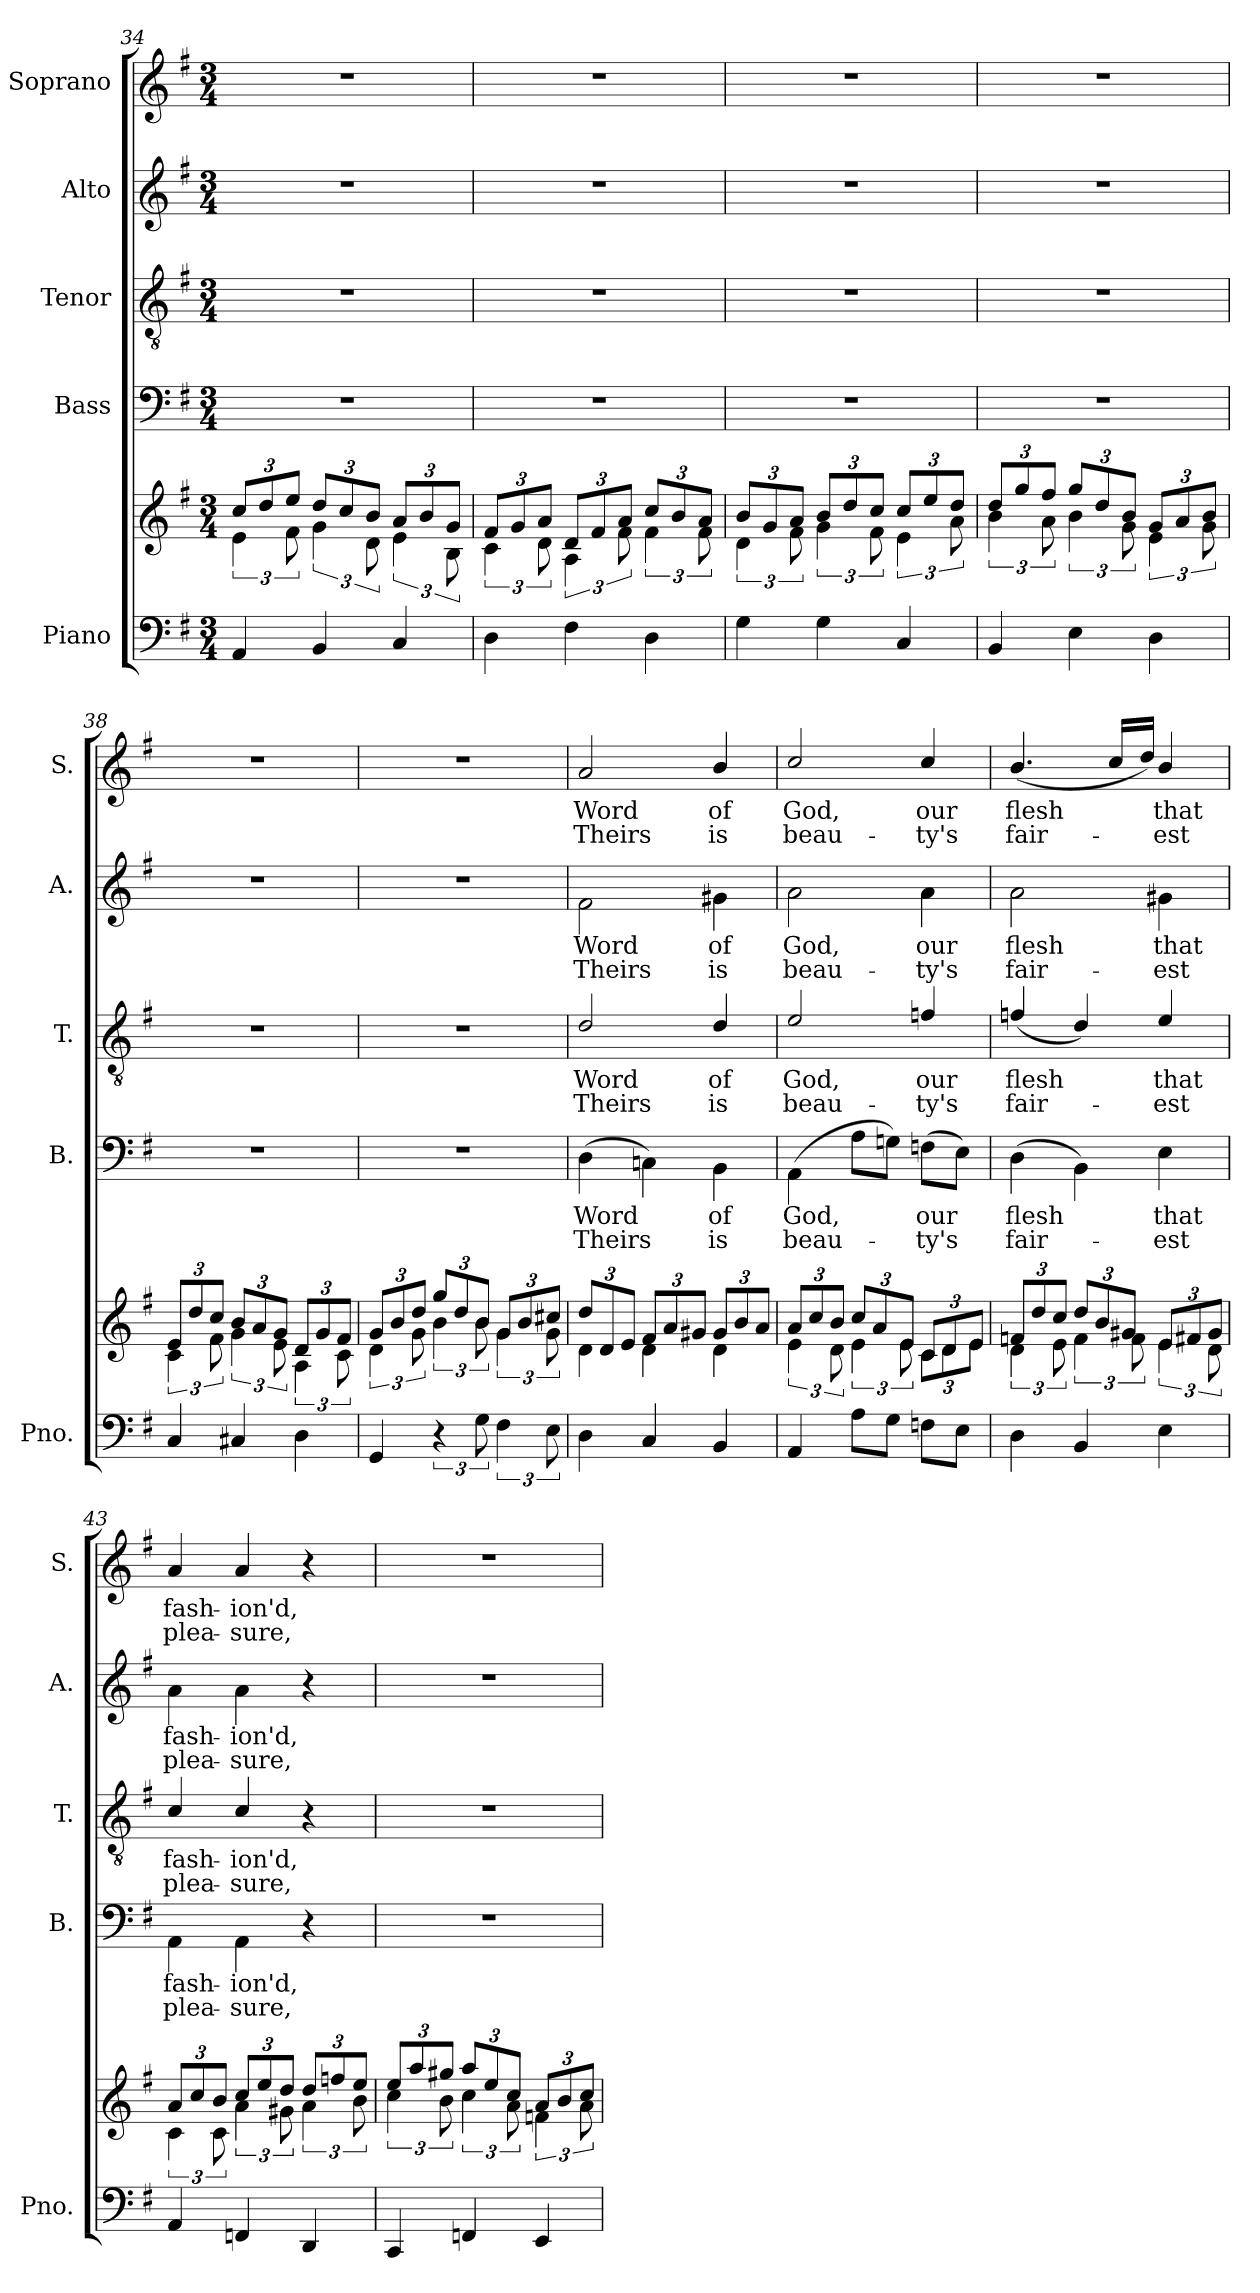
**kern	**kern	**kern	**text	**text	**kern	**text	**text	**kern	**text	**text	**kern	**text	**text
*part5	*part5	*part4	*part4	*part4	*part3	*part3	*part3	*part2	*part2	*part2	*part1	*part1	*part1
*staff6	*staff5	*staff4	*staff4	*staff4	*staff3	*staff3	*staff3	*staff2	*staff2	*staff2	*staff1	*staff1	*staff1
*I"Piano	*	*I"Bass	*	*	*I"Tenor	*	*	*I"Alto	*	*	*I"Soprano	*	*
*I'Pno.	*	*I'B.	*	*	*I'T.	*	*	*I'A.	*	*	*I'S.	*	*
*clefF4	*clefG2	*clefF4	*	*	*clefGv2	*	*	*clefG2	*	*	*clefG2	*	*
*k[f#]	*k[f#]	*k[f#]	*	*	*k[f#]	*	*	*k[f#]	*	*	*k[f#]	*	*
*G:	*G:	*G:	*	*	*G:	*	*	*G:	*	*	*G:	*	*
*M3/4	*M3/4	*M3/4	*	*	*M3/4	*	*	*M3/4	*	*	*M3/4	*	*
=34	=34	=34	=34	=34	=34	=34	=34	=34	=34	=34	=34	=34	=34
*	*^	*	*	*	*	*	*	*	*	*	*	*	*
*	*	*Xbrackettup	*	*	*	*	*	*	*	*	*	*	*	*
4AA/	6e\	12cc/L	2.r	.	.	2.r	.	.	2.r	.	.	2.r	.	.
.	.	12dd/	.	.	.	.	.	.	.	.	.	.	.	.
.	12f#\	12ee/J	.	.	.	.	.	.	.	.	.	.	.	.
*	*brackettup	*Xbrackettup	*	*	*	*	*	*	*	*	*	*	*	*
4BB/	6g\	12dd/L	.	.	.	.	.	.	.	.	.	.	.	.
.	.	12cc/	.	.	.	.	.	.	.	.	.	.	.	.
.	12d\	12b/J	.	.	.	.	.	.	.	.	.	.	.	.
*	*brackettup	*Xbrackettup	*	*	*	*	*	*	*	*	*	*	*	*
4C/	6e\	12a/L	.	.	.	.	.	.	.	.	.	.	.	.
.	.	12b/	.	.	.	.	.	.	.	.	.	.	.	.
.	12B\	12g/J	.	.	.	.	.	.	.	.	.	.	.	.
=35	=35	=35	=35	=35	=35	=35	=35	=35	=35	=35	=35	=35	=35	=35
*	*brackettup	*Xbrackettup	*	*	*	*	*	*	*	*	*	*	*	*
4D\	6c\	12f#/L	2.r	.	.	2.r	.	.	2.r	.	.	2.r	.	.
.	.	12g/	.	.	.	.	.	.	.	.	.	.	.	.
.	12d\	12a/J	.	.	.	.	.	.	.	.	.	.	.	.
*	*brackettup	*Xbrackettup	*	*	*	*	*	*	*	*	*	*	*	*
4F#\	6A\	12d/L	.	.	.	.	.	.	.	.	.	.	.	.
.	.	12f#/	.	.	.	.	.	.	.	.	.	.	.	.
.	12f#\	12a/J	.	.	.	.	.	.	.	.	.	.	.	.
*	*brackettup	*Xbrackettup	*	*	*	*	*	*	*	*	*	*	*	*
4D\	6f#\	12cc/L	.	.	.	.	.	.	.	.	.	.	.	.
.	.	12b/	.	.	.	.	.	.	.	.	.	.	.	.
.	12f#\	12a/J	.	.	.	.	.	.	.	.	.	.	.	.
!!LO:PB:g=z
=36	=36	=36	=36	=36	=36	=36	=36	=36	=36	=36	=36	=36	=36	=36
*	*brackettup	*Xbrackettup	*	*	*	*	*	*	*	*	*	*	*	*
4G\	6d\	12b/L	2.r	.	.	2.r	.	.	2.r	.	.	2.r	.	.
.	.	12g/	.	.	.	.	.	.	.	.	.	.	.	.
.	12f#\	12a/J	.	.	.	.	.	.	.	.	.	.	.	.
*	*brackettup	*Xbrackettup	*	*	*	*	*	*	*	*	*	*	*	*
4G\	6g\	12b/L	.	.	.	.	.	.	.	.	.	.	.	.
.	.	12dd/	.	.	.	.	.	.	.	.	.	.	.	.
.	12f#\	12cc/J	.	.	.	.	.	.	.	.	.	.	.	.
*	*brackettup	*Xbrackettup	*	*	*	*	*	*	*	*	*	*	*	*
4C/	6e\	12cc/L	.	.	.	.	.	.	.	.	.	.	.	.
.	.	12ee/	.	.	.	.	.	.	.	.	.	.	.	.
.	12a\	12dd/J	.	.	.	.	.	.	.	.	.	.	.	.
=37	=37	=37	=37	=37	=37	=37	=37	=37	=37	=37	=37	=37	=37	=37
*	*brackettup	*Xbrackettup	*	*	*	*	*	*	*	*	*	*	*	*
4BB/	6b\	12dd/L	2.r	.	.	2.r	.	.	2.r	.	.	2.r	.	.
.	.	12gg/	.	.	.	.	.	.	.	.	.	.	.	.
.	12a\	12ff#/J	.	.	.	.	.	.	.	.	.	.	.	.
*	*brackettup	*Xbrackettup	*	*	*	*	*	*	*	*	*	*	*	*
4E\	6b\	12gg/L	.	.	.	.	.	.	.	.	.	.	.	.
.	.	12dd/	.	.	.	.	.	.	.	.	.	.	.	.
.	12g\	12b/J	.	.	.	.	.	.	.	.	.	.	.	.
*	*brackettup	*Xbrackettup	*	*	*	*	*	*	*	*	*	*	*	*
4D\	6e\	12g/L	.	.	.	.	.	.	.	.	.	.	.	.
.	.	12a/	.	.	.	.	.	.	.	.	.	.	.	.
.	12g\	12b/J	.	.	.	.	.	.	.	.	.	.	.	.
=38	=38	=38	=38	=38	=38	=38	=38	=38	=38	=38	=38	=38	=38	=38
*	*brackettup	*Xbrackettup	*	*	*	*	*	*	*	*	*	*	*	*
4C/	6c\	12e/L	2.r	.	.	2.r	.	.	2.r	.	.	2.r	.	.
.	.	12dd/	.	.	.	.	.	.	.	.	.	.	.	.
.	12f#\	12cc/J	.	.	.	.	.	.	.	.	.	.	.	.
*	*brackettup	*Xbrackettup	*	*	*	*	*	*	*	*	*	*	*	*
4C#X/	6g\	12b/L	.	.	.	.	.	.	.	.	.	.	.	.
.	.	12a/	.	.	.	.	.	.	.	.	.	.	.	.
.	12e\	12g/J	.	.	.	.	.	.	.	.	.	.	.	.
*	*brackettup	*Xbrackettup	*	*	*	*	*	*	*	*	*	*	*	*
4D\	6A\	12d/L	.	.	.	.	.	.	.	.	.	.	.	.
.	.	12g/	.	.	.	.	.	.	.	.	.	.	.	.
.	12c\	12f#/J	.	.	.	.	.	.	.	.	.	.	.	.
=39	=39	=39	=39	=39	=39	=39	=39	=39	=39	=39	=39	=39	=39	=39
*	*brackettup	*Xbrackettup	*	*	*	*	*	*	*	*	*	*	*	*
4GG/	6d\	12g/L	2.r	.	.	2.r	.	.	2.r	.	.	2.r	.	.
.	.	12b/	.	.	.	.	.	.	.	.	.	.	.	.
.	12g\	12dd/J	.	.	.	.	.	.	.	.	.	.	.	.
*	*brackettup	*Xbrackettup	*	*	*	*	*	*	*	*	*	*	*	*
6r	6b\	12gg/L	.	.	.	.	.	.	.	.	.	.	.	.
.	.	12dd/	.	.	.	.	.	.	.	.	.	.	.	.
12G\	12b\	12b/J	.	.	.	.	.	.	.	.	.	.	.	.
*	*brackettup	*Xbrackettup	*	*	*	*	*	*	*	*	*	*	*	*
6F#\	6g\	12g/L	.	.	.	.	.	.	.	.	.	.	.	.
.	.	12b/	.	.	.	.	.	.	.	.	.	.	.	.
12E\	12g\	12cc#X/J	.	.	.	.	.	.	.	.	.	.	.	.
=40	=40	=40	=40	=40	=40	=40	=40	=40	=40	=40	=40	=40	=40	=40
!	!	!	!	!LO:LY:b	!LO:LY:b	!	!LO:LY:b	!LO:LY:b	!	!LO:LY:b	!LO:LY:b	!	!LO:LY:b	!LO:LY:b
4D\	12dd/L	4d\	(>4D\	Word	Theirs	2d/	Word	Theirs	2f#\	Word	Theirs	2a/	Word	Theirs
.	12d/	.	.	.	.	.	.	.	.	.	.	.	.	.
.	12e/J	.	.	.	.	.	.	.	.	.	.	.	.	.
4C/	12f#/L	4d\	4Cn\)	.	.	.	.	.	.	.	.	.	.	.
.	12a/	.	.	.	.	.	.	.	.	.	.	.	.	.
.	12g#X/J	.	.	.	.	.	.	.	.	.	.	.	.	.
!	!	!	!	!LO:LY:b	!LO:LY:b	!	!LO:LY:b	!LO:LY:b	!	!LO:LY:b	!LO:LY:b	!	!LO:LY:b	!LO:LY:b
4BB/	12g#/L	4d\	4BB\	of	is	4d/	of	is	4g#X\	of	is	4b/	of	is
.	12b/	.	.	.	.	.	.	.	.	.	.	.	.	.
.	12a/J	.	.	.	.	.	.	.	.	.	.	.	.	.
!!LO:LB:g=z
=41	=41	=41	=41	=41	=41	=41	=41	=41	=41	=41	=41	=41	=41	=41
*	*brackettup	*Xbrackettup	*	*	*	*	*	*	*	*	*	*	*	*
!	!	!	!	!LO:LY:b	!LO:LY:b	!	!LO:LY:b	!LO:LY:b	!	!LO:LY:b	!LO:LY:b	!	!LO:LY:b	!LO:LY:b
4AA/	6e\	12a/L	(>4AA\	God,	beau-	2e/	God,	beau-	2a\	God,	beau-	2cc/	God,	beau-
.	.	12cc/	.	.	.	.	.	.	.	.	.	.	.	.
.	12d\	12b/J	.	.	.	.	.	.	.	.	.	.	.	.
*	*brackettup	*Xbrackettup	*	*	*	*	*	*	*	*	*	*	*	*
8A\L	6e\	12cc/L	8A\L	.	.	.	.	.	.	.	.	.	.	.
.	.	12a/	.	.	.	.	.	.	.	.	.	.	.	.
8G\J	.	.	8Gn\J)	.	.	.	.	.	.	.	.	.	.	.
.	12e\	12e/J	.	.	.	.	.	.	.	.	.	.	.	.
!	!	!	!	!LO:LY:b	!LO:LY:b	!	!LO:LY:b	!LO:LY:b	!	!LO:LY:b	!LO:LY:b	!	!LO:LY:b	!LO:LY:b
8Fn\L	12c\L	12c/L	(>8Fn\L	our	-ty's	4fn/	our	-ty's	4a\	our	-ty's	4cc/	our	-ty's
.	12d\	12d/	.	.	.	.	.	.	.	.	.	.	.	.
8E\J	.	.	8E\J)	.	.	.	.	.	.	.	.	.	.	.
.	12e\J	12e/J	.	.	.	.	.	.	.	.	.	.	.	.
=42	=42	=42	=42	=42	=42	=42	=42	=42	=42	=42	=42	=42	=42	=42
*	*brackettup	*Xbrackettup	*	*	*	*	*	*	*	*	*	*	*	*
!	!	!	!	!LO:LY:b	!LO:LY:b	!	!LO:LY:b	!LO:LY:b	!	!LO:LY:b	!LO:LY:b	!	!LO:LY:b	!LO:LY:b
4D\	6d\	12fn/L	(>4D\	flesh	fair-	(<4fn/	flesh	fair-	2a\	flesh	fair-	(<4.b/	flesh	fair-
.	.	12dd/	.	.	.	.	.	.	.	.	.	.	.	.
.	12e\	12cc/J	.	.	.	.	.	.	.	.	.	.	.	.
*	*brackettup	*Xbrackettup	*	*	*	*	*	*	*	*	*	*	*	*
4BB/	6f\	12dd/L	4BB\)	.	.	4d/)	.	.	.	.	.	.	.	.
.	.	12b/	.	.	.	.	.	.	.	.	.	.	.	.
.	.	.	.	.	.	.	.	.	.	.	.	16cc/LL	.	.
.	12f\	12g#X/J	.	.	.	.	.	.	.	.	.	.	.	.
.	.	.	.	.	.	.	.	.	.	.	.	16dd/JJ)	.	.
*	*brackettup	*Xbrackettup	*	*	*	*	*	*	*	*	*	*	*	*
!	!	!	!	!LO:LY:b	!LO:LY:b	!	!LO:LY:b	!LO:LY:b	!	!LO:LY:b	!LO:LY:b	!	!LO:LY:b	!LO:LY:b
4E\	6e\	12e/L	4E\	that	-est	4e/	that	-est	4g#X\	that	-est	4b/	that	-est
.	.	12f#X/	.	.	.	.	.	.	.	.	.	.	.	.
.	12d\	12g#/J	.	.	.	.	.	.	.	.	.	.	.	.
=43	=43	=43	=43	=43	=43	=43	=43	=43	=43	=43	=43	=43	=43	=43
*	*brackettup	*Xbrackettup	*	*	*	*	*	*	*	*	*	*	*	*
!	!	!	!	!LO:LY:b	!LO:LY:b	!	!LO:LY:b	!LO:LY:b	!	!LO:LY:b	!LO:LY:b	!	!LO:LY:b	!LO:LY:b
4AA/	6c\	12a/L	4AA\	fash-	plea-	4c/	fash-	plea-	4a\	fash-	plea-	4a/	fash-	plea-
.	.	12cc/	.	.	.	.	.	.	.	.	.	.	.	.
.	12c\	12b/J	.	.	.	.	.	.	.	.	.	.	.	.
*	*brackettup	*Xbrackettup	*	*	*	*	*	*	*	*	*	*	*	*
!	!	!	!	!LO:LY:b	!LO:LY:b	!	!LO:LY:b	!LO:LY:b	!	!LO:LY:b	!LO:LY:b	!	!LO:LY:b	!LO:LY:b
4FFn/	6a\	12cc/L	4AA\	-ion'd,	-sure,	4c/	-ion'd,	-sure,	4a\	-ion'd,	-sure,	4a/	-ion'd,	-sure,
.	.	12ee/	.	.	.	.	.	.	.	.	.	.	.	.
.	12g#X\	12dd/J	.	.	.	.	.	.	.	.	.	.	.	.
*	*brackettup	*Xbrackettup	*	*	*	*	*	*	*	*	*	*	*	*
4DD/	6a\	12dd/L	4r	.	.	4r	.	.	4r	.	.	4r	.	.
.	.	12ffn/	.	.	.	.	.	.	.	.	.	.	.	.
.	12b\	12ee/J	.	.	.	.	.	.	.	.	.	.	.	.
=44	=44	=44	=44	=44	=44	=44	=44	=44	=44	=44	=44	=44	=44	=44
*	*brackettup	*Xbrackettup	*	*	*	*	*	*	*	*	*	*	*	*
4CC/	6cc\	12ee/L	2.r	.	.	2.r	.	.	2.r	.	.	2.r	.	.
.	.	12aa/	.	.	.	.	.	.	.	.	.	.	.	.
.	12b\	12gg#X/J	.	.	.	.	.	.	.	.	.	.	.	.
*	*brackettup	*Xbrackettup	*	*	*	*	*	*	*	*	*	*	*	*
4FFn/	6cc\	12aa/L	.	.	.	.	.	.	.	.	.	.	.	.
.	.	12ee/	.	.	.	.	.	.	.	.	.	.	.	.
.	12a\	12cc/J	.	.	.	.	.	.	.	.	.	.	.	.
*	*brackettup	*Xbrackettup	*	*	*	*	*	*	*	*	*	*	*	*
4EE/	6fn\	12a/L	.	.	.	.	.	.	.	.	.	.	.	.
.	.	12b/	.	.	.	.	.	.	.	.	.	.	.	.
.	12a\	12cc/J	.	.	.	.	.	.	.	.	.	.	.	.
*	*v	*v	*	*	*	*	*	*	*	*	*	*	*	*
=	=	=	=	=	=	=	=	=	=	=	=	=	=
*-	*-	*-	*-	*-	*-	*-	*-	*-	*-	*-	*-	*-	*-
